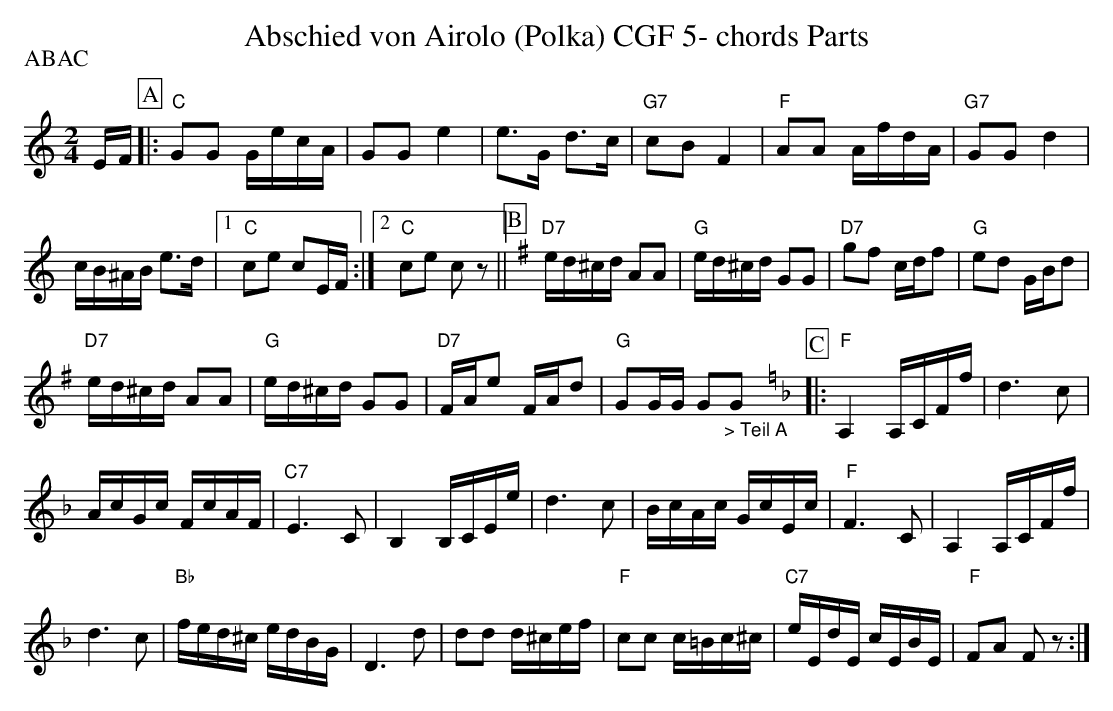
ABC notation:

X:1
T:Abschied von Airolo (Polka) CGF 5- chords Parts
P:ABAC
M:2/4
L:1/16
K:Cmaj%%MIDI gchordon
EF [P:A] |: "C"G2G2 GecA | G2G2e4 | e3G d3c | "G7"c2B2F4 | "F"A2A2 AfdA | "G7"G2G2d4 |
cB^AB e3d |1 "C"c2e2 c2EF :|2 "C"c2e2 c2 z2 || [P:B] [K:Gmaj] "D7"ed^cd A2A2 | "G"ed^cd G2G2 | "D7"g2f2 cdf2 | "G"e2d2 GBd2 |
"D7"ed^cd A2A2 | "G"ed^cd G2G2 | "D7"FAe2 FAd2 | "G"G2GG G2"_> Teil A"G2 [K:Fmaj] [P:C] |: "F"A,4 A,CFf | d6c2 |
AcGc FcAF | "C7"E6C2 | B,4 B,CEe | d6c2 | BcAc GcEc | "F"F6C2 | A,4 A,CFf |
d6c2 | "Bb"fed^c edBG | D6d2 | d2d2 d^cef | "F"c2c2 c=Bc^c | "C7"eEdE cEBE | "F"F2A2 F2z2 :|
